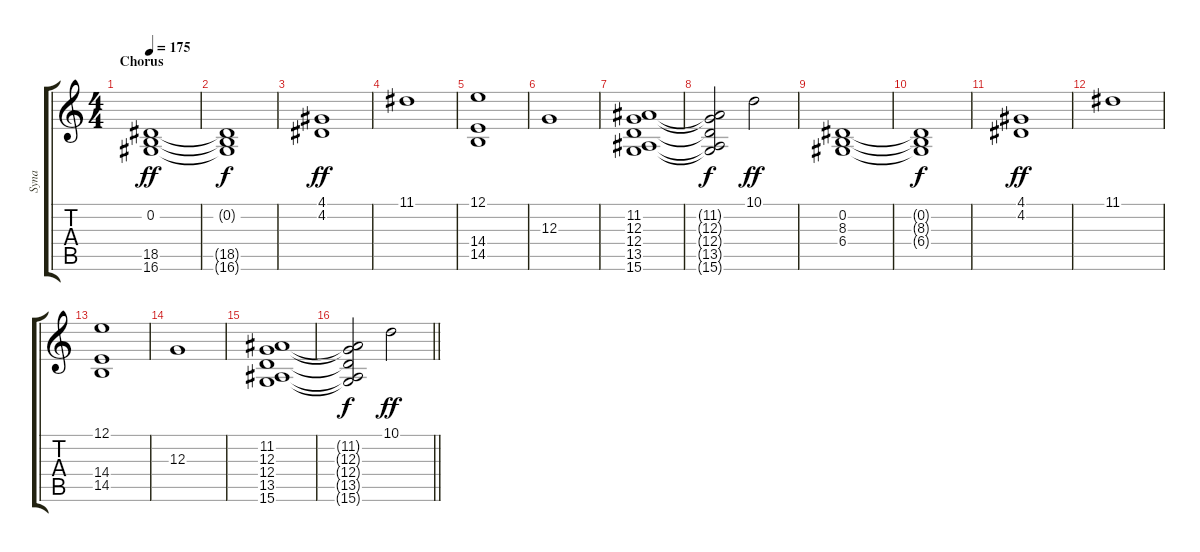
\track ("Syna" "Syna") {instrument stringensemble2}
\staff {score tabs}
\tuning (E4 B3 G3 D3 A2 E2) {hide}
\ts (4 4)
\section ("" "Chorus")
\tempo 175
\clef g2
\ks c
(0.2 18.5 16.6).1{dy ff} |
(0.2{t} 18.5{t} 16.6{t}).1{dy f} |
(4.1 4.2).1{dy ff} |
11.1.1 |
(12.1 14.4 14.5).1 |
12.3.1 |
(11.2 12.3 12.4 13.5 15.6).1 |
(11.2{t} 12.3{t} 12.4{t} 13.5{t} 15.6{t}).2{dy f} 10.1.2{dy ff} |
(0.2 8.3 6.4).1 |
(0.2{t} 8.3{t} 6.4{t}).1{dy f} |
(4.1 4.2).1{dy ff} |
11.1.1 |
(12.1 14.4 14.5).1 |
12.3.1 |
(11.2 12.3 12.4 13.5 15.6).1 |
\barLineRight lightlight
(11.2{t} 12.3{t} 12.4{t} 13.5{t} 15.6{t}).2{dy f} 10.1.2{dy ff}
